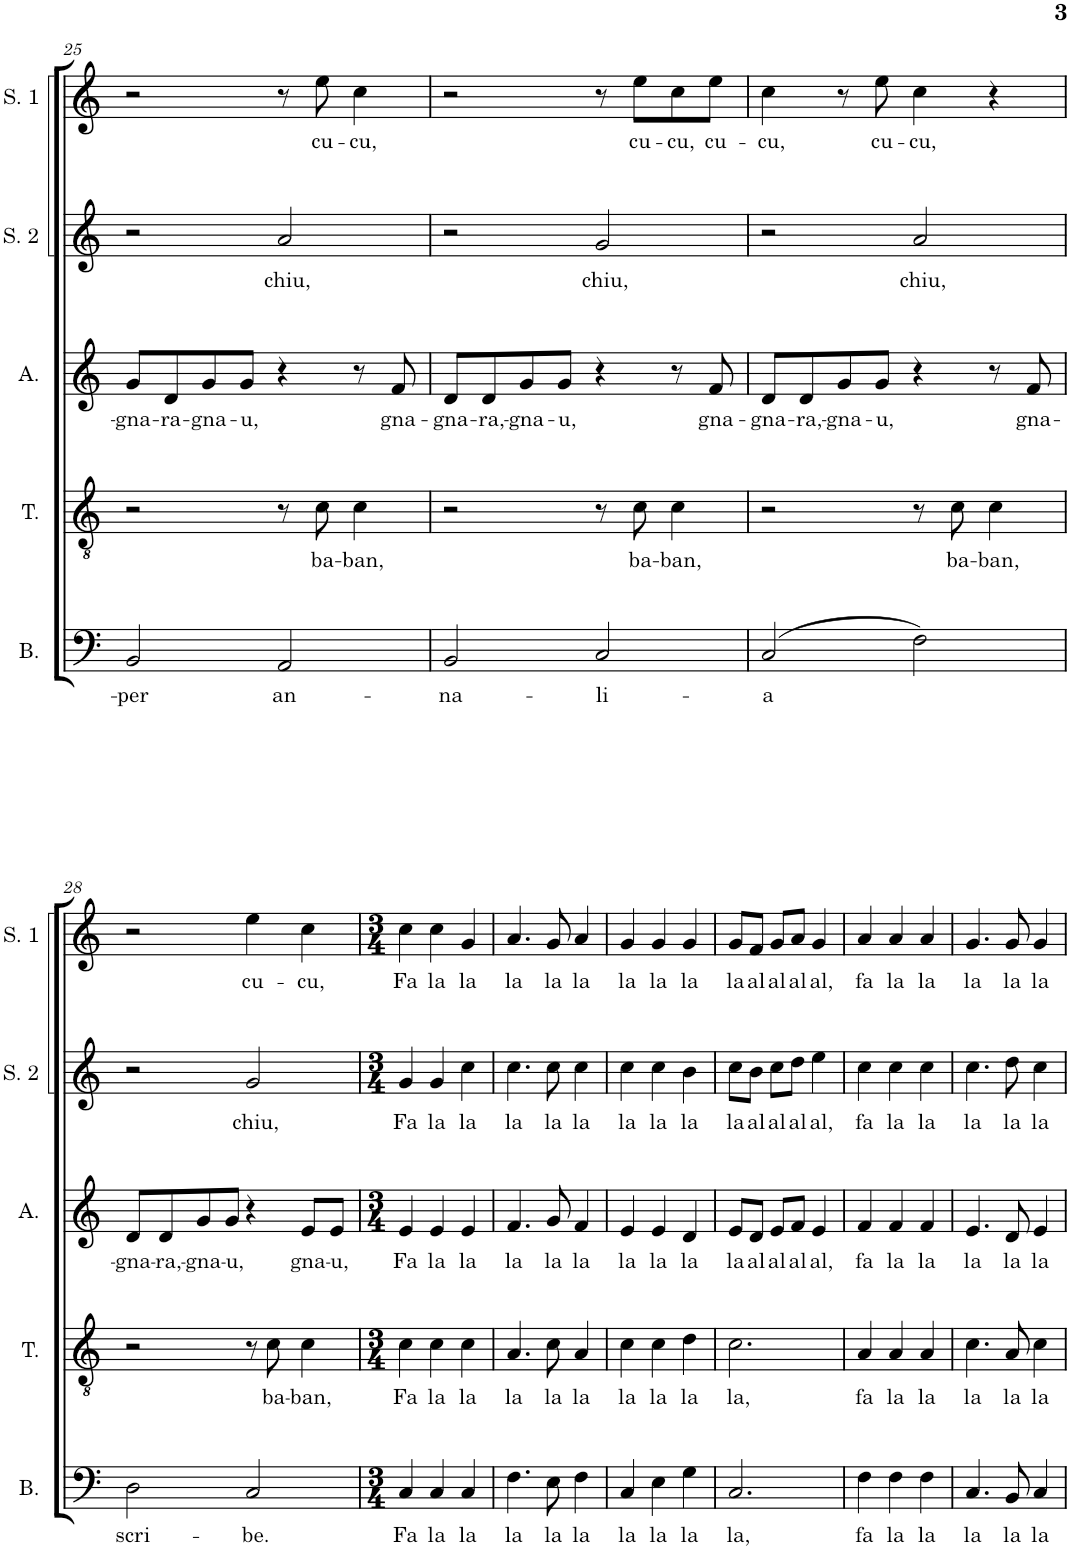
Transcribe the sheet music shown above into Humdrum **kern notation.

**kern	**text	**kern	**text	**kern	**text	**kern	**text	**kern	**text
*part5	*part5	*part4	*part4	*part3	*part3	*part2	*part2	*part1	*part1
*staff5	*staff5	*staff4	*staff4	*staff3	*staff3	*staff2	*staff2	*staff1	*staff1
*I"Bass	*	*I"Tenor	*	*I"Alto	*	*I"Soprano 2	*	*I"Soprano 1	*
*I'B.	*	*I'T.	*	*I'A.	*	*I'S. 2	*	*I'S. 1	*
!!LO:PB:g=z
*clefF4	*	*clefGv2	*	*clefG2	*	*clefG2	*	*clefG2	*
*k[]	*	*k[]	*	*k[]	*	*k[]	*	*k[]	*
*M4/4	*	*M4/4	*	*M4/4	*	*M4/4	*	*M4/4	*
*met(c)	*	*met(c)	*	*met(c)	*	*met(c)	*	*met(c)	*
=25	=25	=25	=25	=25	=25	=25	=25	=25	=25
!	!LO:LY:b	!	!	!	!LO:LY:b	!	!	!	!
2BB/	-per	2r	.	8g/L	-gna-	2r	.	2r	.
!	!	!	!	!	!LO:LY:b	!	!	!	!
.	.	.	.	8d/	-ra-	.	.	.	.
!	!	!	!	!	!LO:LY:b	!	!	!	!
.	.	.	.	8g/	-gna-	.	.	.	.
!	!	!	!	!	!LO:LY:b	!	!	!	!
.	.	.	.	8g/J	-u,	.	.	.	.
!	!LO:LY:b	!	!	!	!	!	!LO:LY:b	!	!
2AA/	an-	8r	.	4r	.	2a/	chiu,	8r	.
!	!	!	!LO:LY:b	!	!	!	!	!	!LO:LY:b
.	.	8c\	ba-	.	.	.	.	8ee\	cu-
!	!	!	!LO:LY:b	!	!	!	!	!	!LO:LY:b
.	.	4c\	-ban,	8r	.	.	.	4cc\	-cu,
!	!	!	!	!	!LO:LY:b	!	!	!	!
.	.	.	.	8f/	gna-	.	.	.	.
=26	=26	=26	=26	=26	=26	=26	=26	=26	=26
!	!LO:LY:b	!	!	!	!LO:LY:b	!	!	!	!
2BB/	-na-	2r	.	8d/L	-gna-	2r	.	2r	.
!	!	!	!	!	!LO:LY:b	!	!	!	!
.	.	.	.	8d/	-ra,-	.	.	.	.
!	!	!	!	!	!LO:LY:b	!	!	!	!
.	.	.	.	8g/	-gna-	.	.	.	.
!	!	!	!	!	!LO:LY:b	!	!	!	!
.	.	.	.	8g/J	-u,	.	.	.	.
!	!LO:LY:b	!	!	!	!	!	!LO:LY:b	!	!
2C/	-li-	8r	.	4r	.	2g/	chiu,	8r	.
!	!	!	!LO:LY:b	!	!	!	!	!	!LO:LY:b
.	.	8c\	ba-	.	.	.	.	8ee\L	cu-
!	!	!	!LO:LY:b	!	!	!	!	!	!LO:LY:b
.	.	4c\	-ban,	8r	.	.	.	8cc\	-cu,
!	!	!	!	!	!LO:LY:b	!	!	!	!LO:LY:b
.	.	.	.	8f/	gna-	.	.	8ee\J	cu-
=27	=27	=27	=27	=27	=27	=27	=27	=27	=27
!	!LO:LY:b	!	!	!	!LO:LY:b	!	!	!	!LO:LY:b
(2C/	-a	2r	.	8d/L	-gna-	2r	.	4cc\	-cu,
!	!	!	!	!	!LO:LY:b	!	!	!	!
.	.	.	.	8d/	-ra,-	.	.	.	.
!	!	!	!	!	!LO:LY:b	!	!	!	!
.	.	.	.	8g/	-gna-	.	.	8r	.
!	!	!	!	!	!LO:LY:b	!	!	!	!LO:LY:b
.	.	.	.	8g/J	-u,	.	.	8ee\	cu-
!	!	!	!	!	!	!	!LO:LY:b	!	!LO:LY:b
2F\)	.	8r	.	4r	.	2a/	chiu,	4cc\	-cu,
!	!	!	!LO:LY:b	!	!	!	!	!	!
.	.	8c\	ba-	.	.	.	.	.	.
!	!	!	!LO:LY:b	!	!	!	!	!	!
.	.	4c\	-ban,	8r	.	.	.	4r	.
!	!	!	!	!	!LO:LY:b	!	!	!	!
.	.	.	.	8f/	gna-	.	.	.	.
!!LO:LB:g=z
=28	=28	=28	=28	=28	=28	=28	=28	=28	=28
!	!LO:LY:b	!	!	!	!LO:LY:b	!	!	!	!
2D\	scri-	2r	.	8d/L	-gna-	2r	.	2r	.
!	!	!	!	!	!LO:LY:b	!	!	!	!
.	.	.	.	8d/	-ra,-	.	.	.	.
!	!	!	!	!	!LO:LY:b	!	!	!	!
.	.	.	.	8g/	-gna-	.	.	.	.
!	!	!	!	!	!LO:LY:b	!	!	!	!
.	.	.	.	8g/J	-u,	.	.	.	.
!	!LO:LY:b	!	!	!	!	!	!LO:LY:b	!	!LO:LY:b
2C/	-be.	8r	.	4r	.	2g/	chiu,	4ee\	cu-
!	!	!	!LO:LY:b	!	!	!	!	!	!
.	.	8c\	ba-	.	.	.	.	.	.
!	!	!	!LO:LY:b	!	!LO:LY:b	!	!	!	!LO:LY:b
.	.	4c\	-ban,	8e/L	-gna-	.	.	4cc\	-cu,
!	!	!	!	!	!LO:LY:b	!	!	!	!
.	.	.	.	8e/J	-u,	.	.	.	.
=29	=29	=29	=29	=29	=29	=29	=29	=29	=29
*M3/4	*	*M3/4	*	*M3/4	*	*M3/4	*	*M3/4	*
!	!LO:LY:b	!	!LO:LY:b	!	!LO:LY:b	!	!LO:LY:b	!	!LO:LY:b
4C/	Fa	4c\	Fa	4e/	Fa	4g/	Fa	4cc\	Fa
!	!LO:LY:b	!	!LO:LY:b	!	!LO:LY:b	!	!LO:LY:b	!	!LO:LY:b
4C/	la	4c\	la	4e/	la	4g/	la	4cc\	la
!	!LO:LY:b	!	!LO:LY:b	!	!LO:LY:b	!	!LO:LY:b	!	!LO:LY:b
4C/	la	4c\	la	4e/	la	4cc\	la	4g/	la
=30	=30	=30	=30	=30	=30	=30	=30	=30	=30
!	!LO:LY:b	!	!LO:LY:b	!	!LO:LY:b	!	!LO:LY:b	!	!LO:LY:b
4.F\	la	4.A/	la	4.f/	la	4.cc\	la	4.a/	la
!	!LO:LY:b	!	!LO:LY:b	!	!LO:LY:b	!	!LO:LY:b	!	!LO:LY:b
8E\	la	8c\	la	8g/	la	8cc\	la	8g/	la
!	!LO:LY:b	!	!LO:LY:b	!	!LO:LY:b	!	!LO:LY:b	!	!LO:LY:b
4F\	la	4A/	la	4f/	la	4cc\	la	4a/	la
=31	=31	=31	=31	=31	=31	=31	=31	=31	=31
!	!LO:LY:b	!	!LO:LY:b	!	!LO:LY:b	!	!LO:LY:b	!	!LO:LY:b
4C/	la	4c\	la	4e/	la	4cc\	la	4g/	la
!	!LO:LY:b	!	!LO:LY:b	!	!LO:LY:b	!	!LO:LY:b	!	!LO:LY:b
4E\	la	4c\	la	4e/	la	4cc\	la	4g/	la
!	!LO:LY:b	!	!LO:LY:b	!	!LO:LY:b	!	!LO:LY:b	!	!LO:LY:b
4G\	la	4d\	la	4d/	la	4b\	la	4g/	la
=32	=32	=32	=32	=32	=32	=32	=32	=32	=32
!	!LO:LY:b	!	!LO:LY:b	!	!LO:LY:b	!	!LO:LY:b	!	!LO:LY:b
2.C/	la,	2.c\	la,	8e/L	la	8cc\L	la	8g/L	la
!	!	!	!	!	!LO:LY:b	!	!LO:LY:b	!	!LO:LY:b
.	.	.	.	8d/J	al	8b\J	al	8f/J	al
!	!	!	!	!	!LO:LY:b	!	!LO:LY:b	!	!LO:LY:b
.	.	.	.	8e/L	al	8cc\L	al	8g/L	al
!	!	!	!	!	!LO:LY:b	!	!LO:LY:b	!	!LO:LY:b
.	.	.	.	8f/J	al	8dd\J	al	8a/J	al
!	!	!	!	!	!LO:LY:b	!	!LO:LY:b	!	!LO:LY:b
.	.	.	.	4e/	al,	4ee\	al,	4g/	al,
=33	=33	=33	=33	=33	=33	=33	=33	=33	=33
!	!LO:LY:b	!	!LO:LY:b	!	!LO:LY:b	!	!LO:LY:b	!	!LO:LY:b
4F\	fa	4A/	fa	4f/	fa	4cc\	fa	4a/	fa
!	!LO:LY:b	!	!LO:LY:b	!	!LO:LY:b	!	!LO:LY:b	!	!LO:LY:b
4F\	la	4A/	la	4f/	la	4cc\	la	4a/	la
!	!LO:LY:b	!	!LO:LY:b	!	!LO:LY:b	!	!LO:LY:b	!	!LO:LY:b
4F\	la	4A/	la	4f/	la	4cc\	la	4a/	la
=34	=34	=34	=34	=34	=34	=34	=34	=34	=34
!	!LO:LY:b	!	!LO:LY:b	!	!LO:LY:b	!	!LO:LY:b	!	!LO:LY:b
4.C/	la	4.c\	la	4.e/	la	4.cc\	la	4.g/	la
!	!LO:LY:b	!	!LO:LY:b	!	!LO:LY:b	!	!LO:LY:b	!	!LO:LY:b
8BB/	la	8A/	la	8d/	la	8dd\	la	8g/	la
!	!LO:LY:b	!	!LO:LY:b	!	!LO:LY:b	!	!LO:LY:b	!	!LO:LY:b
4C/	la	4c\	la	4e/	la	4cc\	la	4g/	la
=	=	=	=	=	=	=	=	=	=
*-	*-	*-	*-	*-	*-	*-	*-	*-	*-
